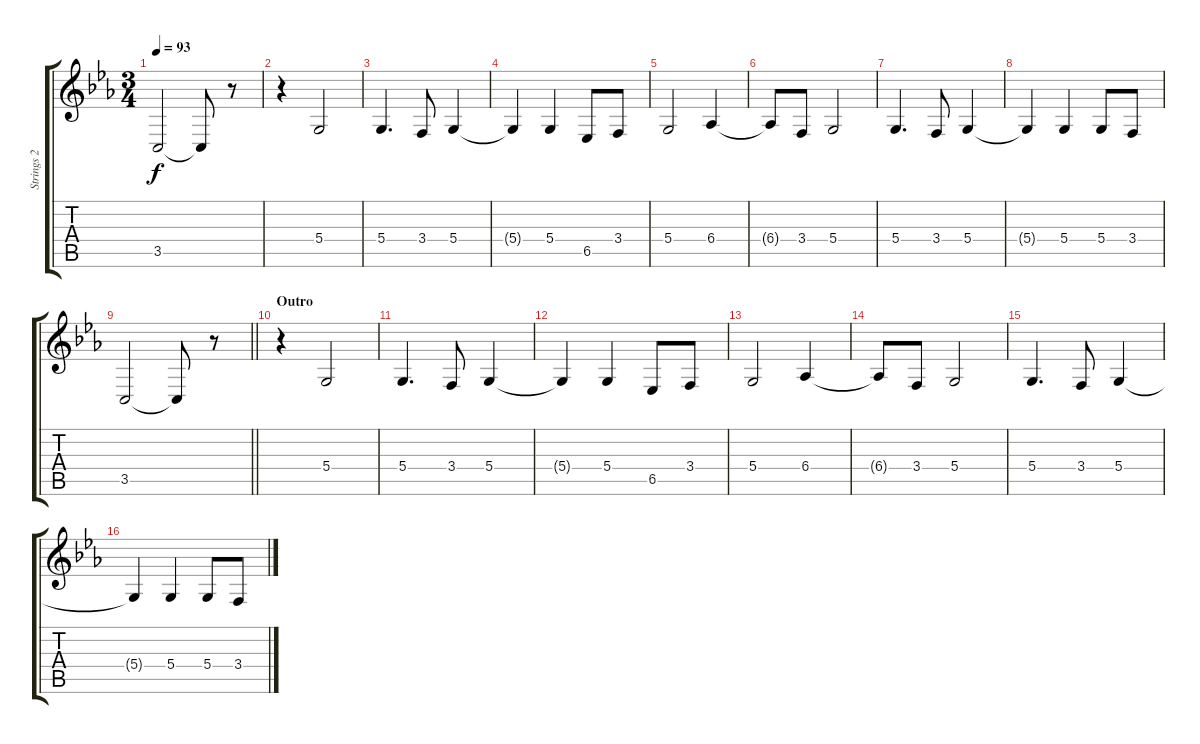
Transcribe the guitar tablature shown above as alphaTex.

\track ("Strings 2" "Strings 2") {instrument synthstrings1}
\staff {score tabs}
\tuning (E4 B3 G3 D3 A2 E2) {hide}
\ts (3 4)
\tempo 93
\clef g2
\ks cminor
3.5.2{dy f} 3.5{t}.8 r.8 |
r.4 5.4.2 |
5.4.4{d} 3.4.8 5.4.4 |
5.4{t}.4 5.4.4 6.5.8 3.4.8 |
5.4.2 6.4.4 |
6.4{t}.8 3.4.8 5.4.2 |
5.4.4{d} 3.4.8 5.4.4 |
5.4{t}.4 5.4.4 5.4.8 3.4.8 |
\barLineRight lightlight
3.5.2 3.5{t}.8 r.8 |
\section ("" "Outro")
r.4 5.4.2 |
5.4.4{d} 3.4.8 5.4.4 |
5.4{t}.4 5.4.4 6.5.8 3.4.8 |
5.4.2 6.4.4 |
6.4{t}.8 3.4.8 5.4.2 |
5.4.4{d} 3.4.8 5.4.4 |
5.4{t}.4 5.4.4 5.4.8 3.4.8
